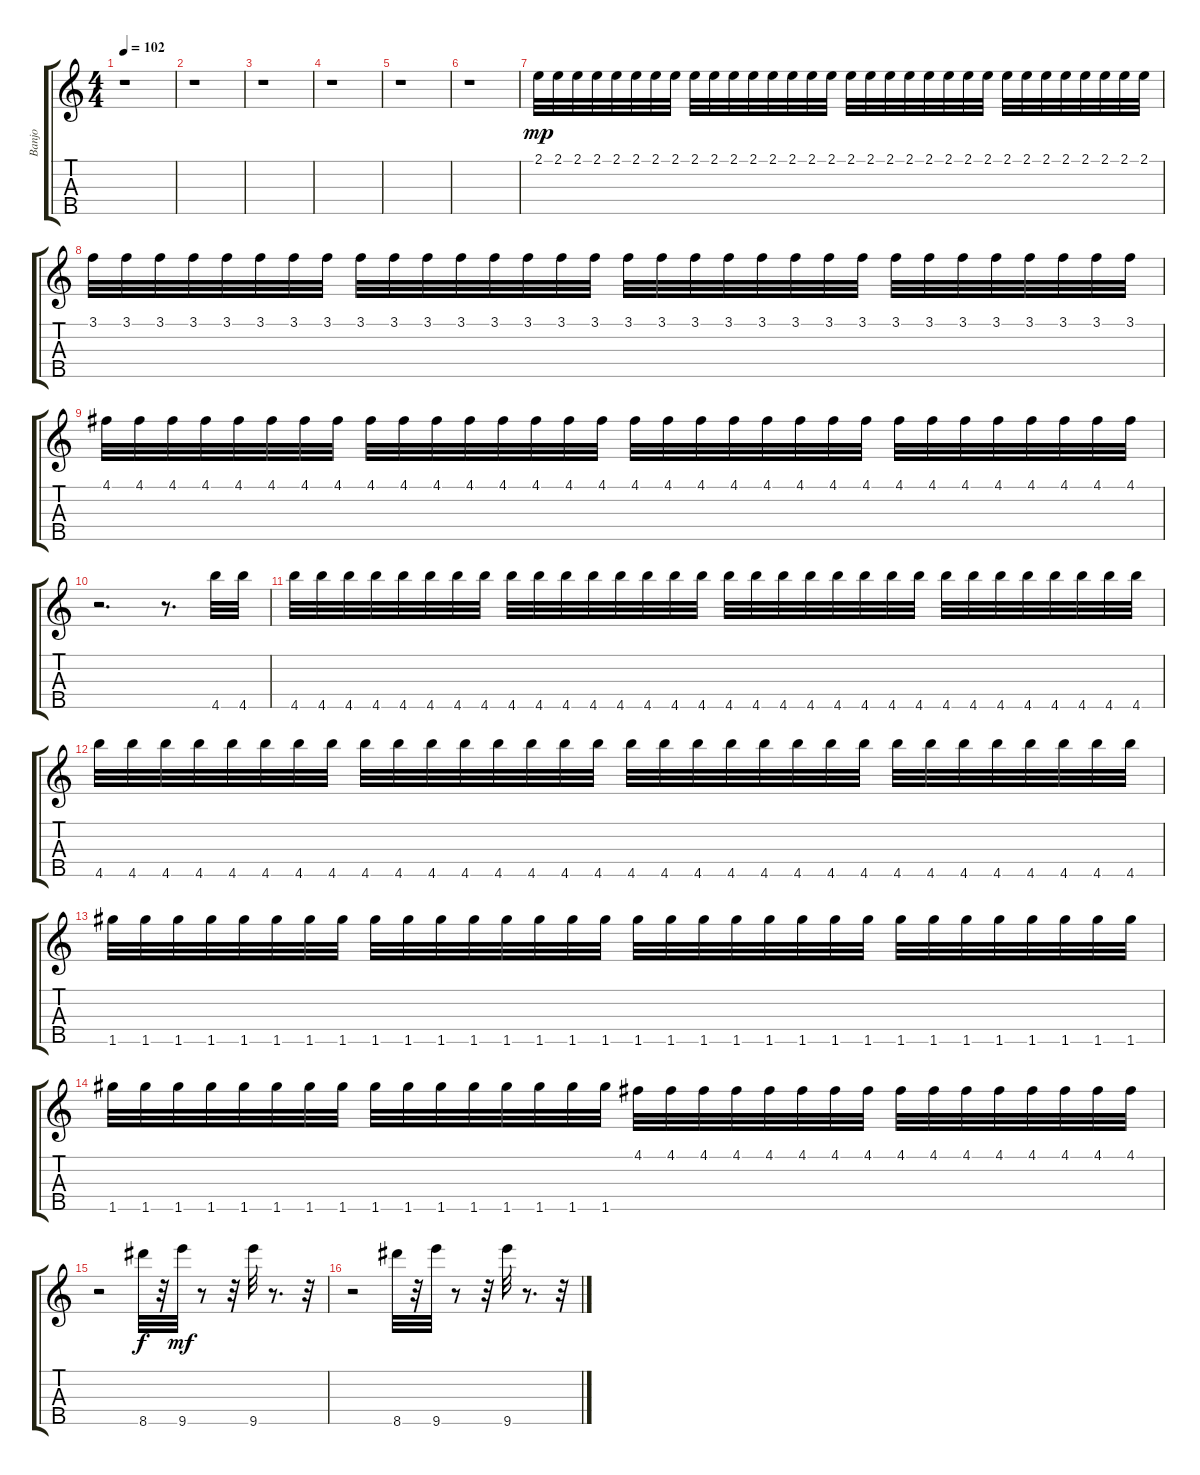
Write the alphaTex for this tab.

\track ("Banjo" "Banjo") {instrument banjo}
\staff {score tabs}
\tuning (D4 B3 G3 D3 G4) {hide}
\displaytranspose 12
\ts (4 4)
\tempo 102
\clef g2
\ks c
r.1{dy mf} |
r.1 |
r.1 |
r.1 |
r.1 |
r.1 |
2.1.32{dy mp} 2.1.32 2.1.32 2.1.32 2.1.32 2.1.32 2.1.32 2.1.32 2.1.32 2.1.32 2.1.32 2.1.32 2.1.32 2.1.32 2.1.32 2.1.32 2.1.32 2.1.32 2.1.32 2.1.32 2.1.32 2.1.32 2.1.32 2.1.32 2.1.32 2.1.32 2.1.32 2.1.32 2.1.32 2.1.32 2.1.32 2.1.32 |
3.1.32 3.1.32 3.1.32 3.1.32 3.1.32 3.1.32 3.1.32 3.1.32 3.1.32 3.1.32 3.1.32 3.1.32 3.1.32 3.1.32 3.1.32 3.1.32 3.1.32 3.1.32 3.1.32 3.1.32 3.1.32 3.1.32 3.1.32 3.1.32 3.1.32 3.1.32 3.1.32 3.1.32 3.1.32 3.1.32 3.1.32 3.1.32 |
4.1.32 4.1.32 4.1.32 4.1.32 4.1.32 4.1.32 4.1.32 4.1.32 4.1.32 4.1.32 4.1.32 4.1.32 4.1.32 4.1.32 4.1.32 4.1.32 4.1.32 4.1.32 4.1.32 4.1.32 4.1.32 4.1.32 4.1.32 4.1.32 4.1.32 4.1.32 4.1.32 4.1.32 4.1.32 4.1.32 4.1.32 4.1.32 |
r.2{d} r.8{d} 4.5.32 4.5.32 |
4.5.32 4.5.32 4.5.32 4.5.32 4.5.32 4.5.32 4.5.32 4.5.32 4.5.32 4.5.32 4.5.32 4.5.32 4.5.32 4.5.32 4.5.32 4.5.32 4.5.32 4.5.32 4.5.32 4.5.32 4.5.32 4.5.32 4.5.32 4.5.32 4.5.32 4.5.32 4.5.32 4.5.32 4.5.32 4.5.32 4.5.32 4.5.32 |
4.5.32 4.5.32 4.5.32 4.5.32 4.5.32 4.5.32 4.5.32 4.5.32 4.5.32 4.5.32 4.5.32 4.5.32 4.5.32 4.5.32 4.5.32 4.5.32 4.5.32 4.5.32 4.5.32 4.5.32 4.5.32 4.5.32 4.5.32 4.5.32 4.5.32 4.5.32 4.5.32 4.5.32 4.5.32 4.5.32 4.5.32 4.5.32 |
1.5.32 1.5.32 1.5.32 1.5.32 1.5.32 1.5.32 1.5.32 1.5.32 1.5.32 1.5.32 1.5.32 1.5.32 1.5.32 1.5.32 1.5.32 1.5.32 1.5.32 1.5.32 1.5.32 1.5.32 1.5.32 1.5.32 1.5.32 1.5.32 1.5.32 1.5.32 1.5.32 1.5.32 1.5.32 1.5.32 1.5.32 1.5.32 |
1.5.32 1.5.32 1.5.32 1.5.32 1.5.32 1.5.32 1.5.32 1.5.32 1.5.32 1.5.32 1.5.32 1.5.32 1.5.32 1.5.32 1.5.32 1.5.32 4.1.32 4.1.32 4.1.32 4.1.32 4.1.32 4.1.32 4.1.32 4.1.32 4.1.32 4.1.32 4.1.32 4.1.32 4.1.32 4.1.32 4.1.32 4.1.32 |
r.2 8.5.32{dy f} r.32 9.5.32{dy mf} r.8 r.32 9.5.32 r.8{d} r.32 |
r.2 8.5.32 r.32 9.5.32 r.8 r.32 9.5.32 r.8{d} r.32
